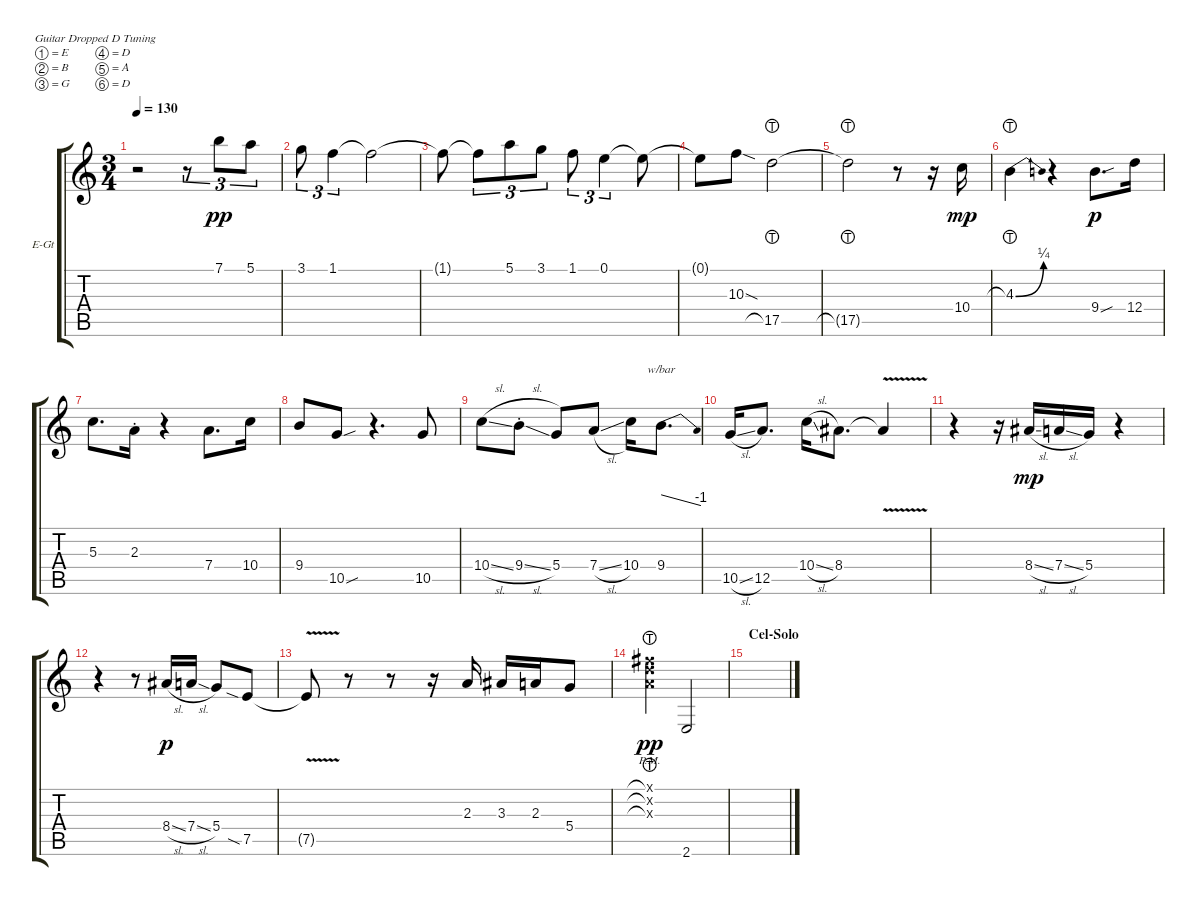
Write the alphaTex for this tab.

\bracketExtendMode groupsimilarinstruments
\firstSystemTrackNameOrientation horizontal
\otherSystemsTrackNameOrientation horizontal
\track ("S-Guitar" "E-Gt") {instrument electricguitarclean}
\staff {score tabs}
\tuning (E4 B3 G3 D3 A2 D2)
\ts (3 4)
\tempo 130
\clef g2
\ks c
r.2{dy pp} r.8{tu (3 2)} 7.1.8{tu (3 2)} 5.1.8{tu (3 2)} |
3.1.8{tu (3 2)} 1.1.4{tu (3 2)} 1.1{t}.2 |
1.1{t}.8 1.1{t}.8{tu (3 2)} 5.1.8{tu (3 2)} 3.1.8{tu (3 2)} 1.1.8{tu (3 2)} 0.1.4{tu (3 2)} 0.1{t}.8 |
0.1{t}.8 10.3{sod}.8 17.5{lht}.2 |
17.5{lht t}.2 r.8 r.16 10.4.16{dy mp} |
4.3{be (bend 0 0 59.4 1) lht}.4 r.4 9.4{sou}.8{d dy p} 12.4.16 |
5.3.8{d} 2.3{st}.16 r.4 7.4.8{d} 10.4.16 |
9.4.8 10.5{sou}.8 r.4{d} 10.5.8 |
10.4{sl}.8 9.4{sl st}.8 5.4.8 7.4{sl}.8 10.4.16 9.4.8{d tbe (dive default 25.8 0 45 -4)} |
10.5{sl}.16 12.5.8{d} 10.4{sl}.16 8.4.8{d} 8.4{v t}.4 |
r.4 r.16 8.4{sl}.16{dy mp} 7.4{sl}.16 5.4.16 r.4 |
r.4 r.8 8.4{sl}.16{dy p} 7.4{sl}.16 5.4.8 7.5{sia}.8 |
7.5{v t}.8 r.8 r.8 r.16 2.3.16 3.3.16 2.3.16 5.4.8 |
(3.2{lht pm x} 2.3{lht pm x} 2.1{lht pm x}).4{dy pp} 2.6.2 |
\section ("" "Cel-Solo")
